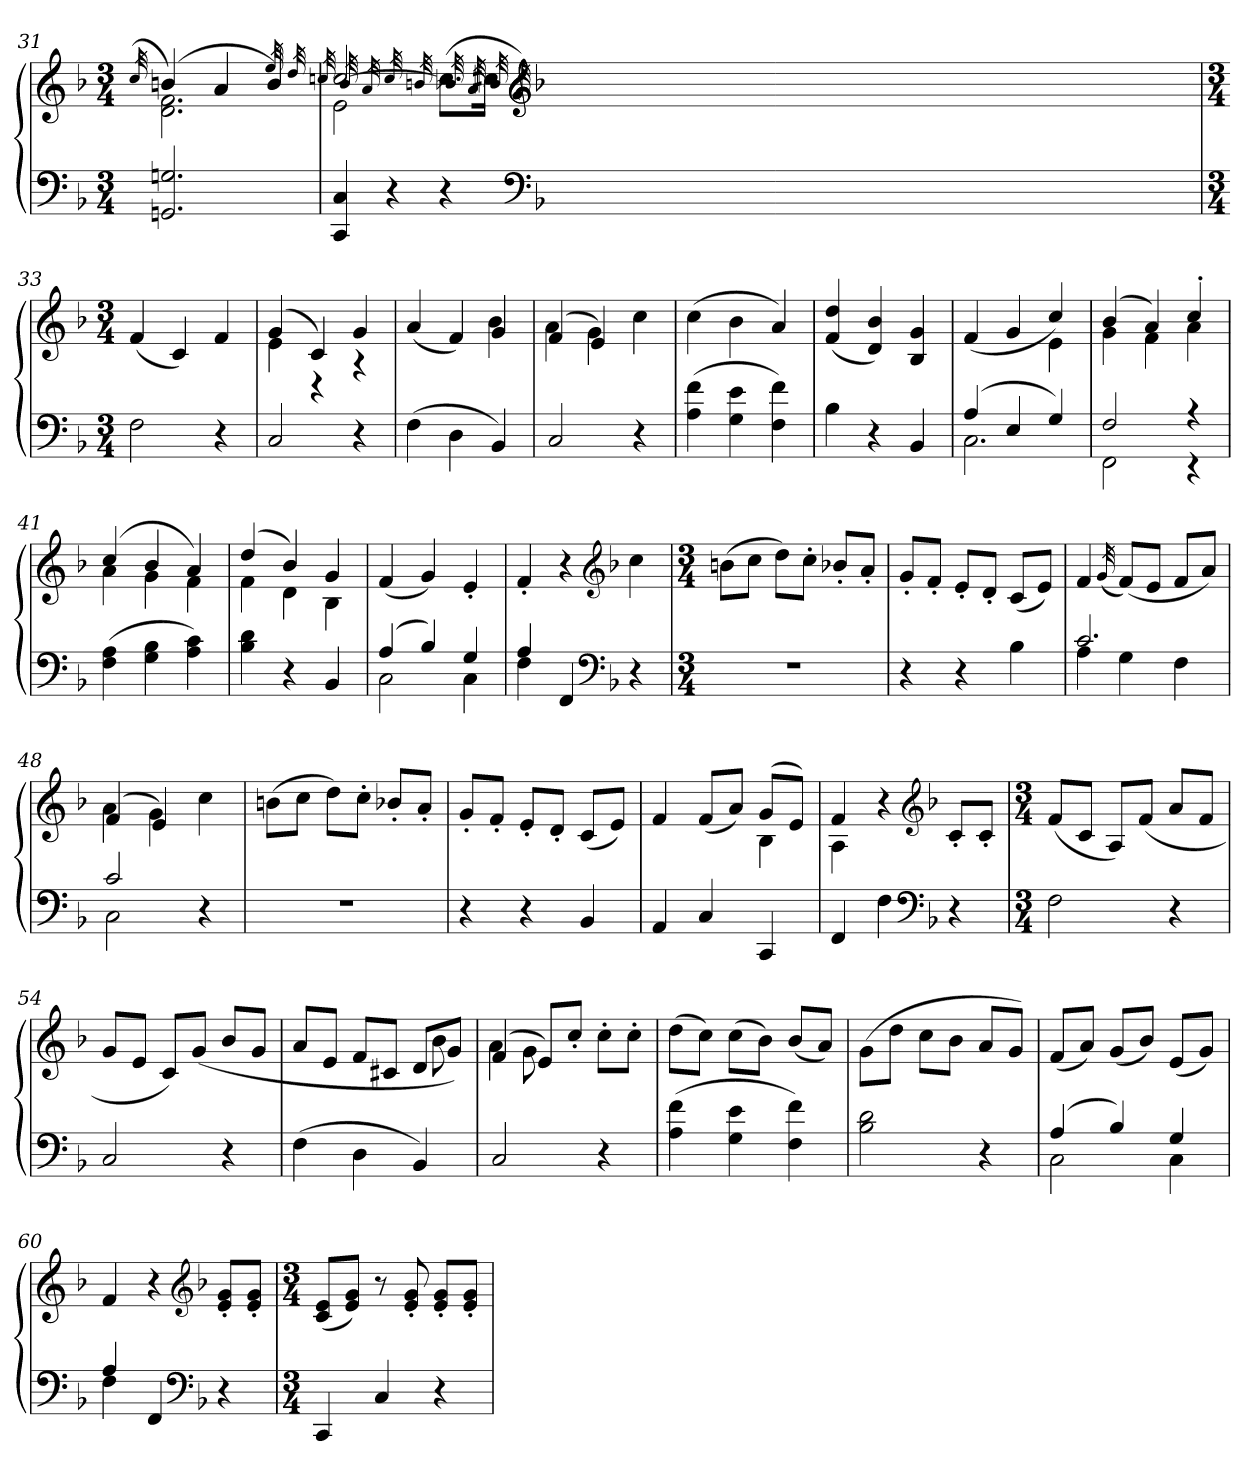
**kern	**kern
*part1	*part1
*staff2	*staff1
*clefF4	*clefG2
*k[b-]	*k[b-]
*F:	*F:
*M3/4	*M3/4
=31	=31
.	(32qcc
*	*^
2.GGn 2.Gn	(4bn)	2.d 2.f
.	4a	.
.	4b)	.
=32	=32	=32
4CC 4C	[2cc	2e
4r	.	.
4r	(8.ccL]	4ryy
.	16cc#XJk	.
*	*v	*v
*clefF4	*clefG2
*k[b-]	*k[b-]
*F:	*F:
.	32qee
.	32qdd
.	32qccn
.	32qb-
.	32qa
.	32qcc
.	32qbn
.	32qb-X
.	32qa
.	32qb-
.	32qg)
=33	=33
*M3/4	*M3/4
2F	(4f
.	4c)
4r	4f
=34	=34
*	*^
2C	(4g	4e
.	4c)	4r
4r	4g	4r
=35	=35	=35
(4F	(4a	2ryy
4D	4f)	.
4BB-)	4g	4b-
=36	=36	=36
2C	(4f	4a
.	4e)	4g
4r	4cc	4ryy
*	*v	*v
=37	=37
(4A 4f	(4cc
4G 4e	4b-
4F 4f)	4a)
=38	=38
4B-	(4f 4dd
4r	4d 4b-)
4BB-	4B- 4g
=39	=39
*^	*^
(4A	2.C	(4f	2ryy
4E	.	4g	.
4G)	.	4cc)	4e
=40	=40	=40	=40
2F	2FF	(4b-	4g
.	.	4a)	4f
4r	4r	4cc'	4a
*v	*v	*	*
=41	=41	=41
(4F 4A	(4cc	4a
4G 4B-	4b-	4g
4A 4c)	4a)	4f
=42	=42	=42
4B- 4d	(4dd	4f
4r	4b-)	4d
4BB-	4g	4B-
*	*v	*v
=43	=43
*^	*
(4A	2C	(4f
4B-)	.	4g)
4G	4C	4e'
=44	=44	=44
4A	4F	4f'
4FF	2ryy	4r
*clefF4	*	*clefG2
*k[b-]	*	*k[b-]
*F:	*	*F:
4r	.	4cc
*v	*v	*
=45	=45
*M3/4	*M3/4
2.r	(8bnL
.	8ccJ
.	8ddL)
.	8cc'J
.	8b-X'L
.	8a'J
=46	=46
4r	8g'L
.	8f'J
4r	8e'L
.	8d'J
4B-	(8cL
.	8eJ)
=47	=47
*^	*
2.c	4A	4f
.	.	(32qg
.	4G	(8fL)
.	.	8eJ
.	4F	8fL
.	.	8aJ)
=48	=48	=48
*	*	*^
2c	2C	(4f	4a
.	.	4e)	4g
4r	4ryy	4cc	4ryy
*v	*v	*	*
*	*v	*v
=49	=49
2.r	(8bnL
.	8ccJ
.	8ddL)
.	8cc'J
.	8b-X'L
.	8a'J
=50	=50
4r	8g'L
.	8f'J
4r	8e'L
.	8d'J
4BB-	(8cL
.	8eJ)
=51	=51
*	*^
4AA	4f	2ryy
4C	(8fL	.
.	8aJ)	.
4CC	(8gL	4B-
.	8eJ)	.
=52	=52	=52
4FF	4f	4A
4F	4r	2ryy
*clefF4	*clefG2	*
*k[b-]	*k[b-]	*
*F:	*F:	*
4r	8c'L	.
.	8c'J	.
*	*v	*v
=53	=53
*M3/4	*M3/4
2F	(8fL
.	8cJ
.	8AL)
.	(8fJ
4r	8aL
.	8fJ
=54	=54
2C	8gL
.	8eJ
.	8cL)
.	(8gJ
4r	8b-L
.	8gJ
=55	=55
*	*^
(4F	8aL	2ryy
.	8eJ	.
4D	8fL	.
.	8c#XJ	.
4BB-)	8dL	8ryy
.	8gJ)	8b-
=56	=56	=56
2C	(4f	4a
.	8eL)	8g
.	8cc'J	4.ryy
4r	8cc'L	.
.	8cc'J	.
*	*v	*v
=57	=57
(4A 4f	(8ddL
.	8ccJ)
4G 4e	(8ccL
.	8b-J)
4F 4f)	(8b-L
.	8aJ)
=58	=58
2B- 2d	(8gL
.	8ddJ
.	8ccL
.	8b-J
4r	8aL
.	8gJ)
=59	=59
*^	*
(4A	2C	(8fL
.	.	8aJ)
4B-)	.	(8gL
.	.	8b-J)
4G	4C	(8eL
.	.	8gJ)
=60	=60	=60
4A	4F	4f
4FF	2ryy	4r
*clefF4	*	*clefG2
*k[b-]	*	*k[b-]
*F:	*	*F:
4r	.	8e' 8g'L
.	.	8e' 8g'J
*v	*v	*
=61	=61
*M3/4	*M3/4
4CC	(8c 8eL
.	8e 8gJ)
4C	8r
.	8e' 8g'
4r	8e' 8g'L
.	8e' 8g'J
=	=
*-	*-
